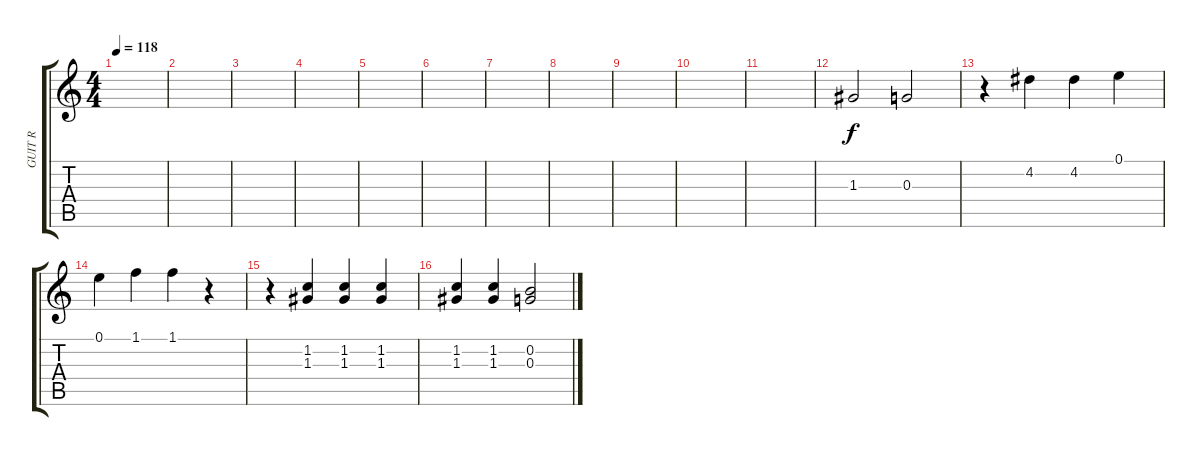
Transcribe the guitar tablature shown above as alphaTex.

\track ("GUIT R" "GUIT R") {instrument acousticguitarnylon}
\staff {score tabs}
\tuning (E4 B3 G3 D3 A2 E2) {hide}
\ts (4 4)
\tempo 118
\clef g2
\ks c
|
|
|
|
|
|
|
|
|
|
|
1.3.2 0.3.2 |
r.4 4.2.4 4.2.4 0.1.4 |
0.1.4 1.1.4 1.1.4 r.4 |
r.4 (1.2 1.3).4 (1.2 1.3).4 (1.2 1.3).4 |
(1.2 1.3).4 (1.2 1.3).4 (0.2 0.3).2
